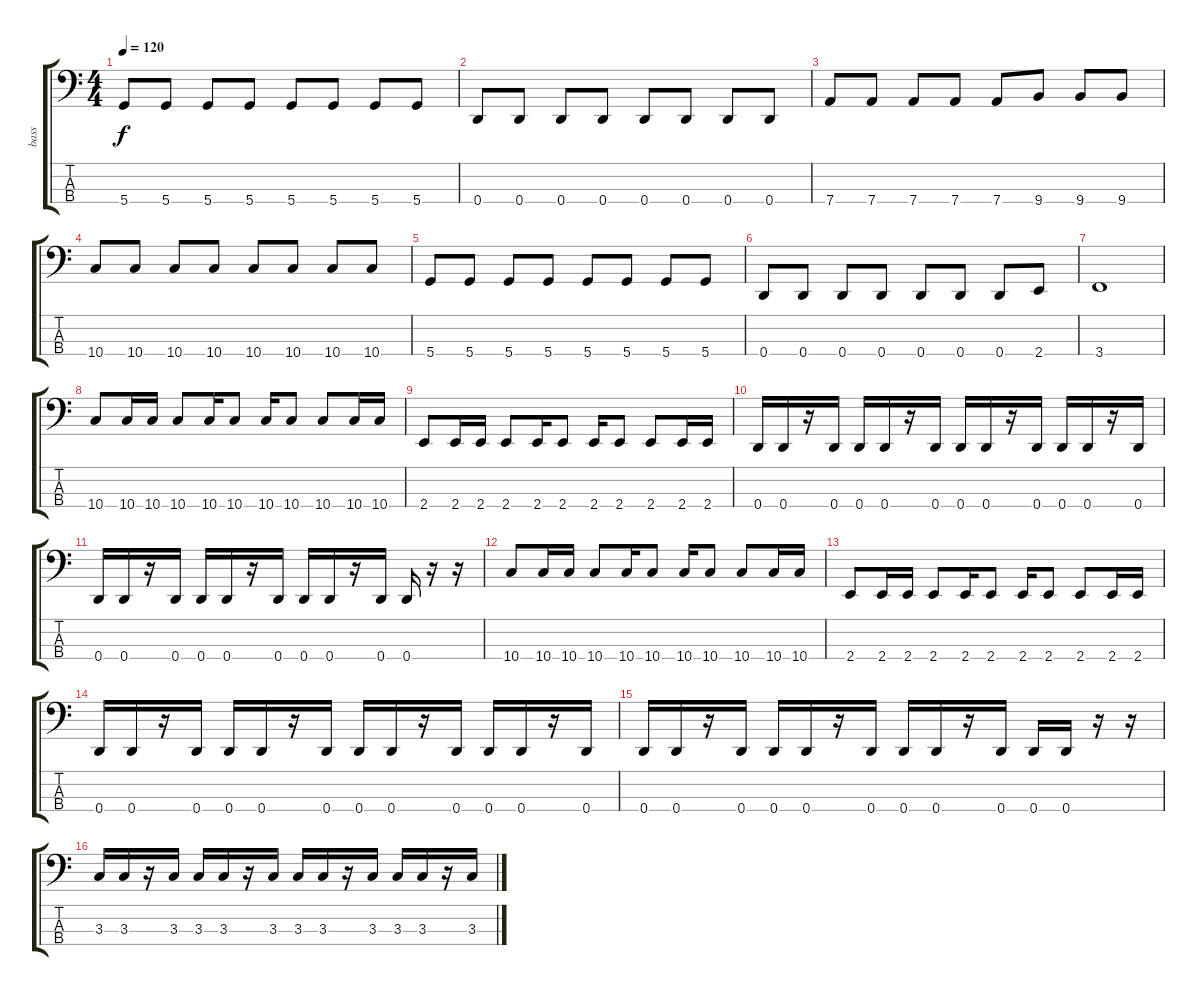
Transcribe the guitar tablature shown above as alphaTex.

\track ("bass" "bass") {instrument electricbasspick}
\staff {score tabs}
\tuning (G2 D2 A1 D1) {hide}
\ts (4 4)
\tempo 120
\clef f4
\ks c
5.4.8{dy f} 5.4.8 5.4.8 5.4.8 5.4.8 5.4.8 5.4.8 5.4.8 |
0.4.8 0.4.8 0.4.8 0.4.8 0.4.8 0.4.8 0.4.8 0.4.8 |
7.4.8 7.4.8 7.4.8 7.4.8 7.4.8 9.4.8 9.4.8 9.4.8 |
10.4.8 10.4.8 10.4.8 10.4.8 10.4.8 10.4.8 10.4.8 10.4.8 |
5.4.8 5.4.8 5.4.8 5.4.8 5.4.8 5.4.8 5.4.8 5.4.8 |
0.4.8 0.4.8 0.4.8 0.4.8 0.4.8 0.4.8 0.4.8 2.4.8 |
3.4.1 |
10.4.8 10.4.16 10.4.16 10.4.8 10.4.16 10.4.8 10.4.16 10.4.8 10.4.8 10.4.16 10.4.16 |
2.4.8 2.4.16 2.4.16 2.4.8 2.4.16 2.4.8 2.4.16 2.4.8 2.4.8 2.4.16 2.4.16 |
0.4.16 0.4.16 r.16 0.4.16 0.4.16 0.4.16 r.16 0.4.16 0.4.16 0.4.16 r.16 0.4.16 0.4.16 0.4.16 r.16 0.4.16 |
0.4.16 0.4.16 r.16 0.4.16 0.4.16 0.4.16 r.16 0.4.16 0.4.16 0.4.16 r.16 0.4.16 0.4.16 r.16 r.16 |
10.4.8 10.4.16 10.4.16 10.4.8 10.4.16 10.4.8 10.4.16 10.4.8 10.4.8 10.4.16 10.4.16 |
2.4.8 2.4.16 2.4.16 2.4.8 2.4.16 2.4.8 2.4.16 2.4.8 2.4.8 2.4.16 2.4.16 |
0.4.16 0.4.16 r.16 0.4.16 0.4.16 0.4.16 r.16 0.4.16 0.4.16 0.4.16 r.16 0.4.16 0.4.16 0.4.16 r.16 0.4.16 |
0.4.16 0.4.16 r.16 0.4.16 0.4.16 0.4.16 r.16 0.4.16 0.4.16 0.4.16 r.16 0.4.16 0.4.16 0.4.16 r.16 r.16 |
3.3.16 3.3.16 r.16 3.3.16 3.3.16 3.3.16 r.16 3.3.16 3.3.16 3.3.16 r.16 3.3.16 3.3.16 3.3.16 r.16 3.3.16
